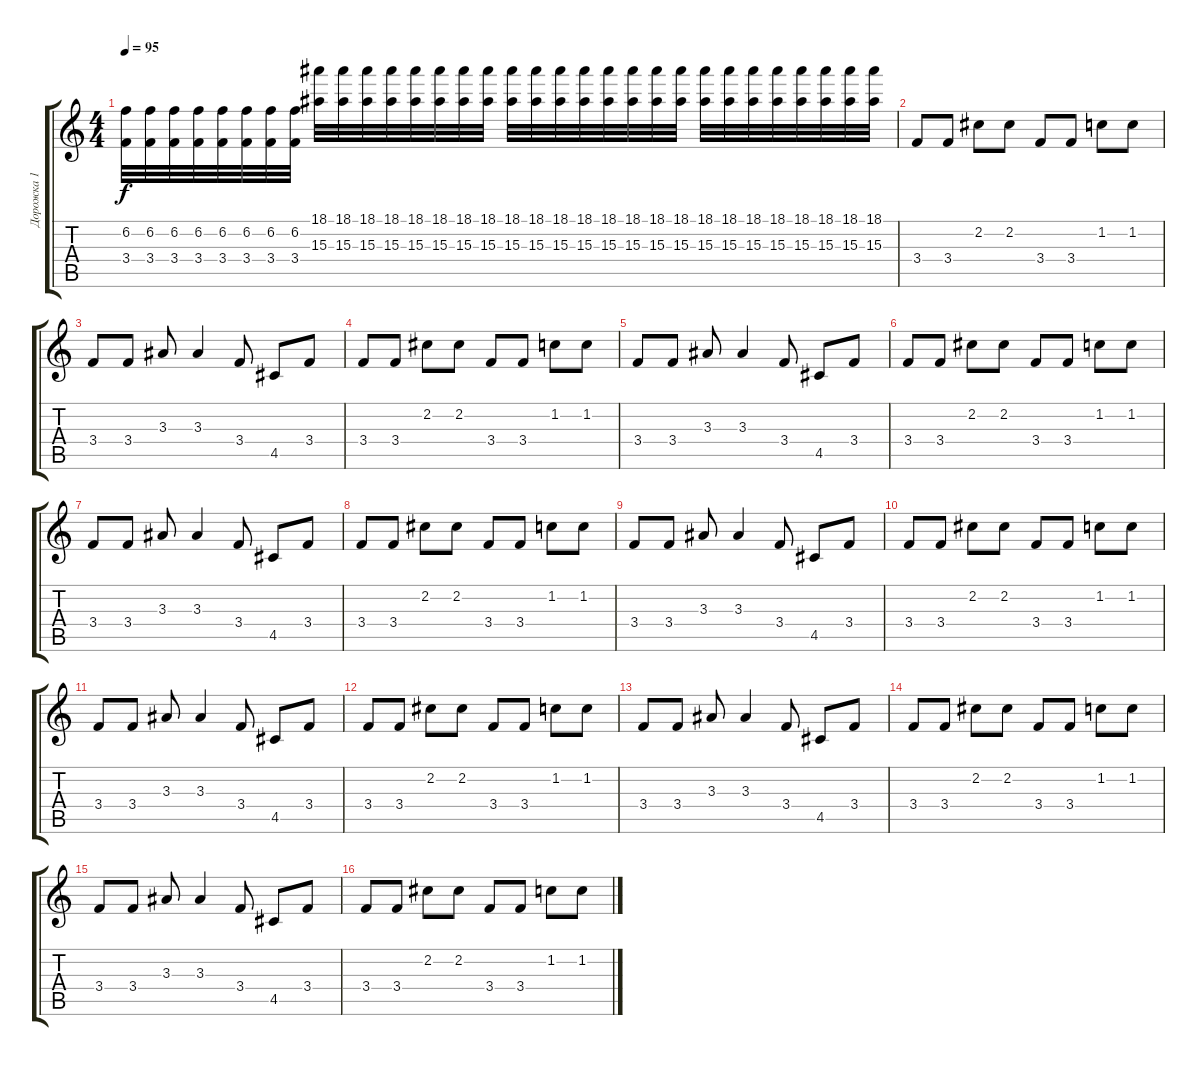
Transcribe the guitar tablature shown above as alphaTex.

\track ("Дорожка 1" "Дорожка 1") {instrument acousticguitarsteel}
\staff {score tabs}
\tuning (E4 B3 G3 D3 A2 Eb2) {hide}
\ts (4 4)
\tempo 95
\clef g2
\ks c
(6.2 3.4).32{dy f} (6.2 3.4).32 (6.2 3.4).32 (6.2 3.4).32 (6.2 3.4).32 (6.2 3.4).32 (6.2 3.4).32 (6.2 3.4).32 (18.1 15.3).32 (18.1 15.3).32 (18.1 15.3).32 (18.1 15.3).32 (18.1 15.3).32 (18.1 15.3).32 (18.1 15.3).32 (18.1 15.3).32 (18.1 15.3).32 (18.1 15.3).32 (18.1 15.3).32 (18.1 15.3).32 (18.1 15.3).32 (18.1 15.3).32 (18.1 15.3).32 (18.1 15.3).32 (18.1 15.3).32 (18.1 15.3).32 (18.1 15.3).32 (18.1 15.3).32 (18.1 15.3).32 (18.1 15.3).32 (18.1 15.3).32 (18.1 15.3).32 |
3.4.8{instrument distortionguitar} 3.4.8 2.2.8 2.2.8 3.4.8 3.4.8 1.2.8 1.2.8 |
3.4.8 3.4.8 3.3.8 3.3.4 3.4.8 4.5.8 3.4.8 |
3.4.8 3.4.8 2.2.8 2.2.8 3.4.8 3.4.8 1.2.8 1.2.8 |
3.4.8 3.4.8 3.3.8 3.3.4 3.4.8 4.5.8 3.4.8 |
3.4.8 3.4.8 2.2.8 2.2.8 3.4.8 3.4.8 1.2.8 1.2.8 |
3.4.8 3.4.8 3.3.8 3.3.4 3.4.8 4.5.8 3.4.8 |
3.4.8 3.4.8 2.2.8 2.2.8 3.4.8 3.4.8 1.2.8 1.2.8 |
3.4.8 3.4.8 3.3.8 3.3.4 3.4.8 4.5.8 3.4.8 |
3.4.8{instrument distortionguitar} 3.4.8 2.2.8 2.2.8 3.4.8 3.4.8 1.2.8 1.2.8 |
3.4.8 3.4.8 3.3.8 3.3.4 3.4.8 4.5.8 3.4.8 |
3.4.8 3.4.8 2.2.8 2.2.8 3.4.8 3.4.8 1.2.8 1.2.8 |
3.4.8 3.4.8 3.3.8 3.3.4 3.4.8 4.5.8 3.4.8 |
3.4.8 3.4.8 2.2.8 2.2.8 3.4.8 3.4.8 1.2.8 1.2.8 |
3.4.8 3.4.8 3.3.8 3.3.4 3.4.8 4.5.8 3.4.8 |
3.4.8 3.4.8 2.2.8 2.2.8 3.4.8 3.4.8 1.2.8 1.2.8
